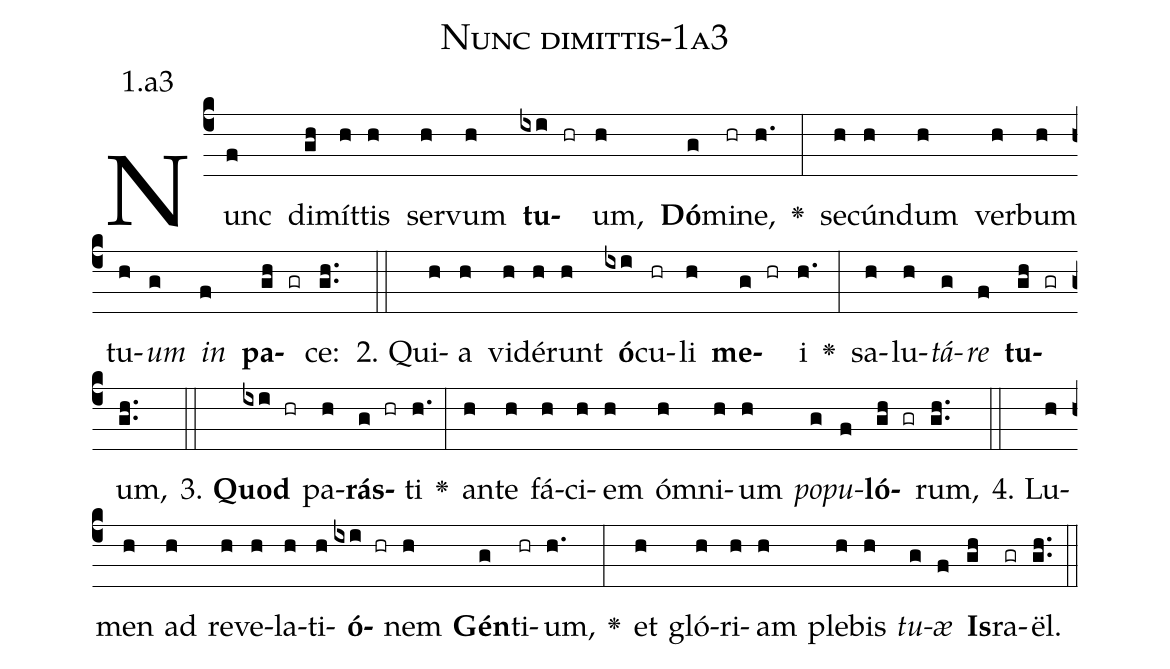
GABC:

name: Nunc dimittis-1a3;
annotation: 1.a3;
%%
(c4)Nunc(f) di(gh)mít(h)tis(h) ser(h)vum(h) <b>tu</b>(ixi hr)um,(h) <b>Dó</b>(g)mi(hr)ne,(h.) <v>\greheightstar</v>(:) se(h)cún(h)dum(h) ver(h)bum(h) tu(h)<i>um</i>(g) <i>in</i>(f) <b>pa</b>(gh gr)ce:(gh..) (::)
2. Qui(h)a(h) vi(h)dé(h)runt(h) <b>ó</b>(ixi)cu(hr)li(h) <b>me</b>(g hr)i(h.) <v>\greheightstar</v>(:) sa(h)lu(h)<i>tá</i>(g)<i>re</i>(f) <b>tu</b>(gh gr)um,(gh..) (::)
3. <b>Quod</b>(ixi hr) pa(h)<b>rás</b>(g hr)ti(h.) <v>\greheightstar</v>(:) an(h)te(h) fá(h)ci(h)em(h) óm(h)ni(h)um(h) <i>po</i>(g)<i>pu</i>(f)<b>ló</b>(gh gr)rum,(gh..) (::)
4. Lu(h)men(h) ad(h) re(h)ve(h)la(h)ti(h)<b>ó</b>(ixi hr)nem(h) <b>Gén</b>(g)ti(hr)um,(h.) <v>\greheightstar</v>(:) et(h) gló(h)ri(h)am(h) ple(h)bis(h) <i>tu</i>(g)<i>æ</i>(f) <b>Is</b>(gh)ra(gr)ël.(gh..) (::)
